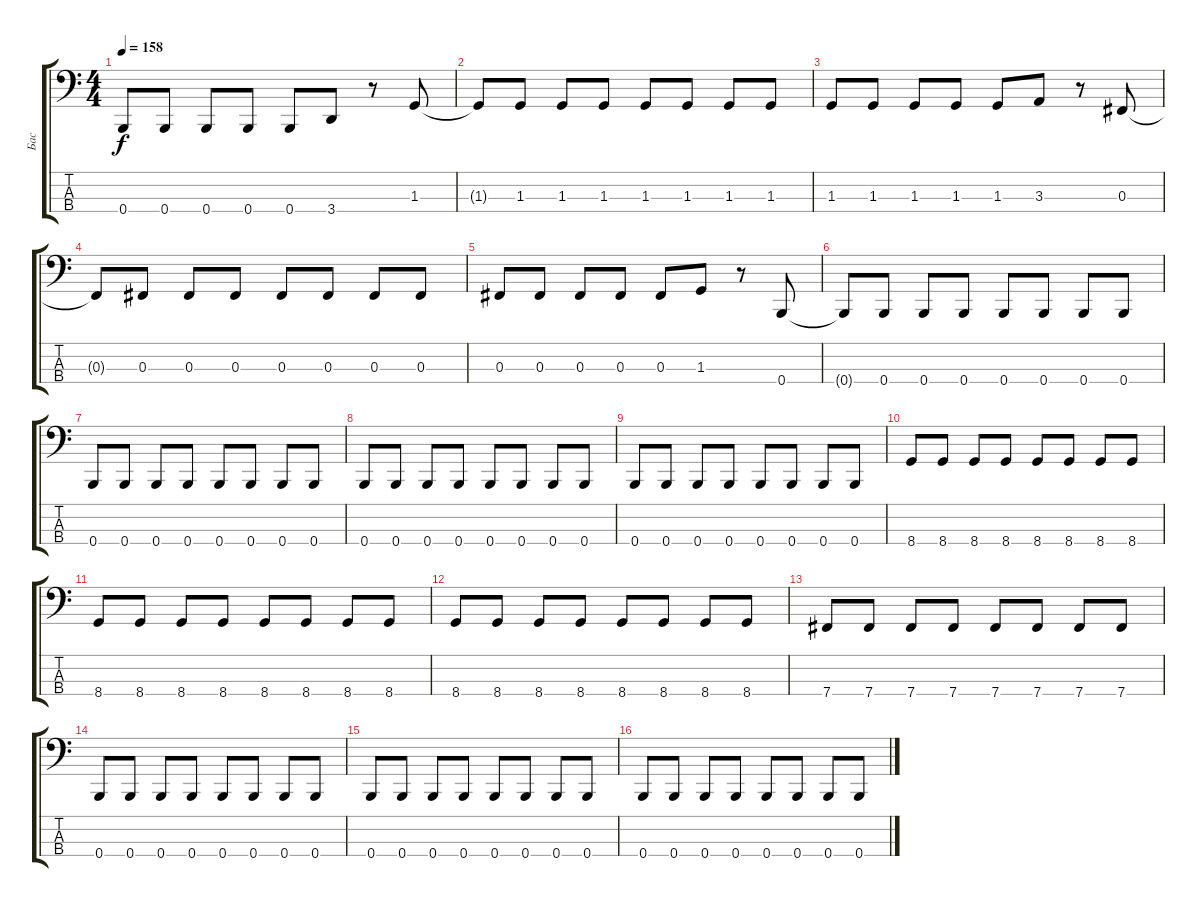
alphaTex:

\track ("Бас" "Бас") {instrument electricbasspick}
\staff {score tabs}
\tuning (E2 B1 Gb1 B0) {hide}
\ts (4 4)
\tempo 158
\clef f4
\ks c
0.4.8{dy f} 0.4.8 0.4.8 0.4.8 0.4.8 3.4.8 r.8 1.3.8 |
1.3{t}.8 1.3.8 1.3.8 1.3.8 1.3.8 1.3.8 1.3.8 1.3.8 |
1.3.8 1.3.8 1.3.8 1.3.8 1.3.8 3.3.8 r.8 0.3.8 |
0.3{t}.8 0.3.8 0.3.8 0.3.8 0.3.8 0.3.8 0.3.8 0.3.8 |
0.3.8 0.3.8 0.3.8 0.3.8 0.3.8 1.3.8 r.8 0.4.8 |
0.4{t}.8 0.4.8 0.4.8 0.4.8 0.4.8 0.4.8 0.4.8 0.4.8 |
0.4.8 0.4.8 0.4.8 0.4.8 0.4.8 0.4.8 0.4.8 0.4.8 |
0.4.8 0.4.8 0.4.8 0.4.8 0.4.8 0.4.8 0.4.8 0.4.8 |
0.4.8 0.4.8 0.4.8 0.4.8 0.4.8 0.4.8 0.4.8 0.4.8 |
8.4.8 8.4.8 8.4.8 8.4.8 8.4.8 8.4.8 8.4.8 8.4.8 |
8.4.8 8.4.8 8.4.8 8.4.8 8.4.8 8.4.8 8.4.8 8.4.8 |
8.4.8 8.4.8 8.4.8 8.4.8 8.4.8 8.4.8 8.4.8 8.4.8 |
7.4.8 7.4.8 7.4.8 7.4.8 7.4.8 7.4.8 7.4.8 7.4.8 |
0.4.8 0.4.8 0.4.8 0.4.8 0.4.8 0.4.8 0.4.8 0.4.8 |
0.4.8 0.4.8 0.4.8 0.4.8 0.4.8 0.4.8 0.4.8 0.4.8 |
0.4.8 0.4.8 0.4.8 0.4.8 0.4.8 0.4.8 0.4.8 0.4.8
